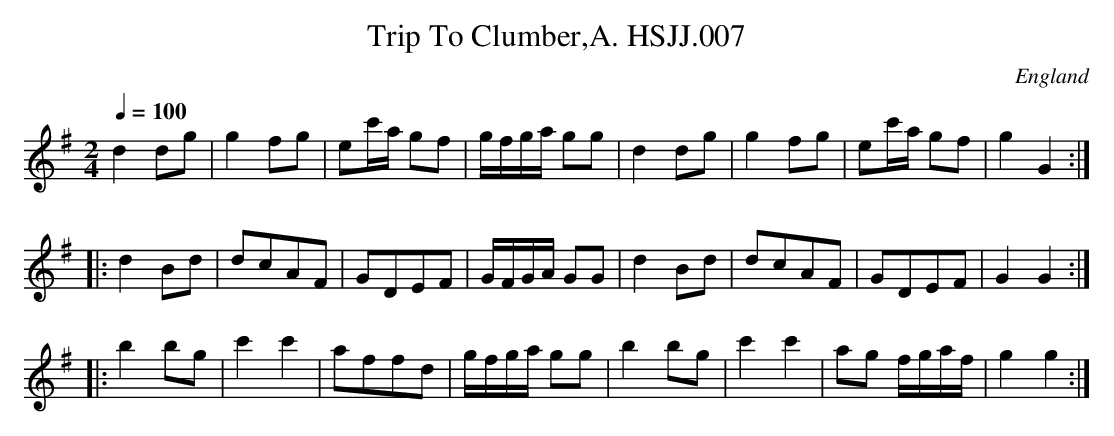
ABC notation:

X:1
T:Trip To Clumber,A. HSJJ.007
M:2/4
L:1/8
Q:1/4=100
O:England
K:G major
d2dg|g2fg|ec'/a/ gf|g/f/g/a/ gg|d2dg|g2fg|ec'/a/ gf|g2G2:|!
|:d2Bd|dcAF|GDEF|G/F/G/A/ GG|d2Bd|dcAF|GDEF|G2G2:|!
|:b2bg|c'2c'2|affd|g/f/g/a/ gg|b2bg|c'2c'2|ag f/g/a/f/|g2g2:|
